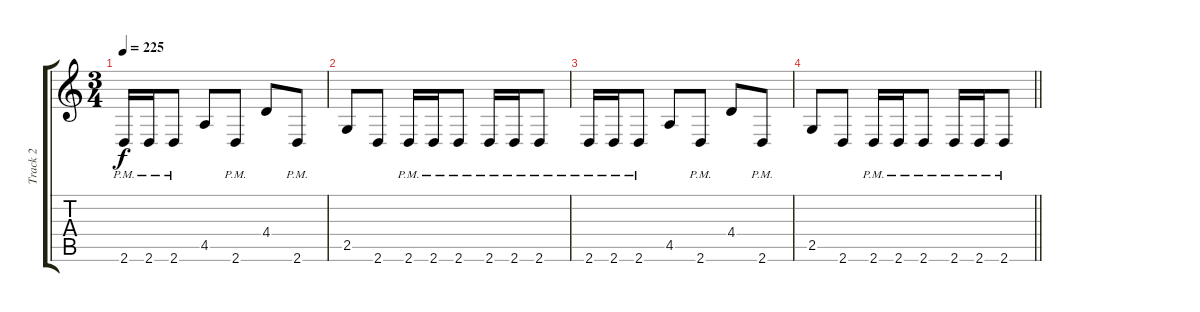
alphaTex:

\track ("Track 2" "Track 2") {instrument distortionguitar}
\staff {score tabs}
\tuning (C4 G3 Eb3 Bb2 F2 C2) {hide}
\ts (3 4)
\tempo 225
\clef g2
\ks c
2.6{pm}.16{dy f} 2.6{pm}.16 2.6{pm}.8 4.5.8 2.6{pm}.8 4.4.8 2.6{pm}.8 |
2.5.8 2.6.8 2.6{pm}.16 2.6{pm}.16 2.6{pm}.8 2.6{pm}.16 2.6{pm}.16 2.6{pm}.8 |
2.6{pm}.16 2.6{pm}.16 2.6{pm}.8 4.5.8 2.6{pm}.8 4.4.8 2.6{pm}.8 |
\barLineRight lightlight
2.5.8 2.6.8 2.6{pm}.16 2.6{pm}.16 2.6{pm}.8 2.6{pm}.16 2.6{pm}.16 2.6{pm}.8
